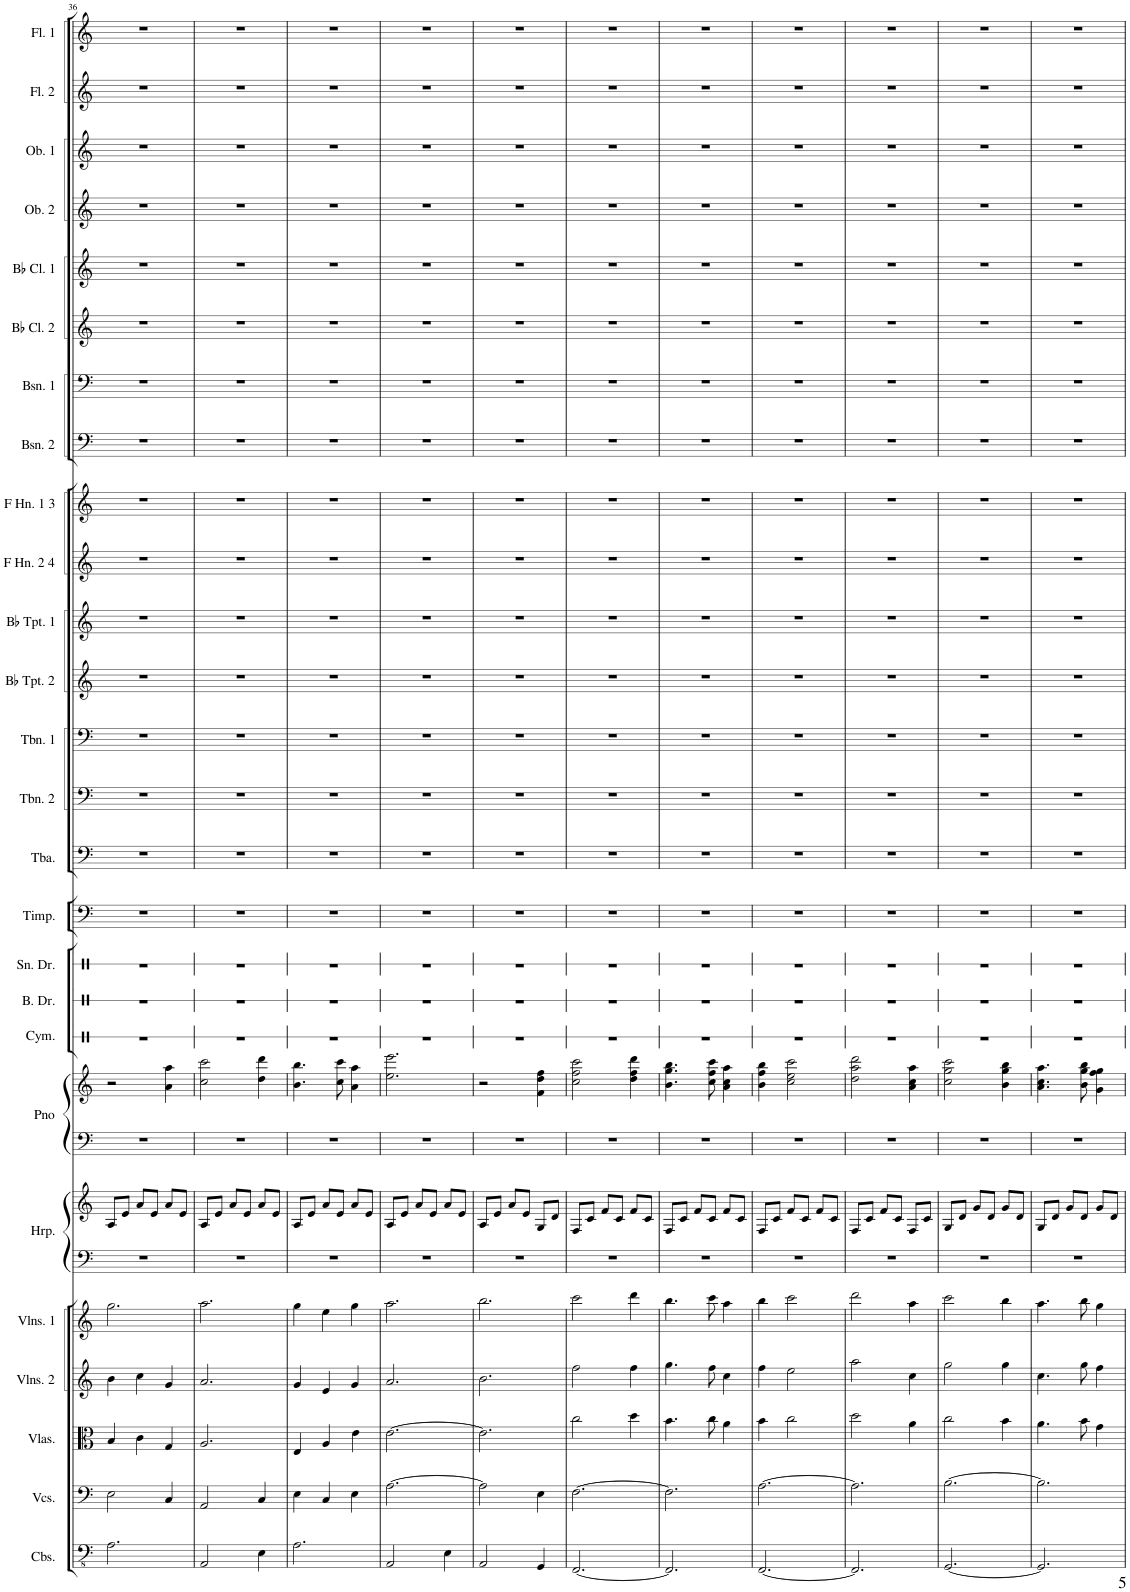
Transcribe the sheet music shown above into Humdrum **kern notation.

**kern	**kern	**kern	**kern	**kern	**kern	**kern	**kern	**kern	**kern	**kern	**kern	**kern	**kern	**kern	**kern	**kern	**kern	**kern	**kern	**kern	**kern	**kern	**kern	**kern	**kern	**kern	**kern
*part26	*part25	*part24	*part23	*part22	*part21	*part21	*part20	*part20	*part19	*part18	*part17	*part16	*part15	*part14	*part13	*part12	*part11	*part10	*part9	*part8	*part7	*part6	*part5	*part4	*part3	*part2	*part1
*staff28	*staff27	*staff26	*staff25	*staff24	*staff23	*staff22	*staff21	*staff20	*staff19	*staff18	*staff17	*staff16	*staff15	*staff14	*staff13	*staff12	*staff11	*staff10	*staff9	*staff8	*staff7	*staff6	*staff5	*staff4	*staff3	*staff2	*staff1
*I"Contrabasses	*I"Violoncellos	*I"Violas	*I"Violins 2	*I"Violins 1	*I"Harp	*	*I"Piano	*	*I"Cymbal	*I"Bass Drum	*I"Snare Drum	*I"Timpani	*I"Tuba	*I"Trombone 2	*I"Trombone 1	*I"Bb Trumpet 2	*I"Bb Trumpet 1	*I"F Horn 2 &amp; 4	*I"F Horn 1 &amp; 3	*I"Bassoon 2	*I"Bassoon 1	*I"Bb Clarinet 2	*I"Bb Clarinet 1	*I"Oboe 2	*I"Oboe 1	*I"Flute 2	*I"Flute 1
*I'Cbs.	*I'Vcs.	*I'Vlas.	*I'Vlns. 2	*I'Vlns. 1	*I'Hrp.	*	*I'Pno	*	*I'Cym.	*I'B. Dr.	*I'Sn. Dr.	*I'Timp.	*I'Tba.	*I'Tbn. 2	*I'Tbn. 1	*I'Bb Tpt. 2	*I'Bb Tpt. 1	*I'F Hn. 2 4	*I'F Hn. 1 3	*I'Bsn. 2	*I'Bsn. 1	*I'Bb Cl. 2	*I'Bb Cl. 1	*I'Ob. 2	*I'Ob. 1	*I'Fl. 2	*I'Fl. 1
!!LO:PB:g=z
*clefFv4	*clefF4	*clefC3	*clefG2	*clefG2	*clefF4	*clefG2	*clefF4	*clefG2	*clefX	*clefX	*clefX	*clefF4	*clefF4	*clefF4	*clefF4	*clefG2	*clefG2	*clefG2	*clefG2	*clefF4	*clefF4	*clefG2	*clefG2	*clefG2	*clefG2	*clefG2	*clefG2
*	*	*	*	*	*	*	*	*	*	*	*	*	*	*	*	*ITrd1c2	*ITrd1c2	*ITrd4c7	*ITrd4c7	*	*	*ITrd1c2	*ITrd1c2	*	*	*	*
*k[]	*k[]	*k[]	*k[]	*k[]	*k[]	*k[]	*k[]	*k[]	*k[]	*k[]	*k[]	*k[]	*k[]	*k[]	*k[]	*k[]	*k[]	*k[]	*k[]	*k[]	*k[]	*k[]	*k[]	*k[]	*k[]	*k[]	*k[]
*M3/4	*M3/4	*M3/4	*M3/4	*M3/4	*M3/4	*M3/4	*M3/4	*M3/4	*M3/4	*M3/4	*M3/4	*M3/4	*M3/4	*M3/4	*M3/4	*M3/4	*M3/4	*M3/4	*M3/4	*M3/4	*M3/4	*M3/4	*M3/4	*M3/4	*M3/4	*M3/4	*M3/4
=36	=36	=36	=36	=36	=36	=36	=36	=36	=36	=36	=36	=36	=36	=36	=36	=36	=36	=36	=36	=36	=36	=36	=36	=36	=36	=36	=36
2.AA\	2E\	4B/	4b\	2.gg\	2.r	8A/L	2.r	2r	2.r	2.r	2.r	2.r	2.r	2.r	2.r	2.r	2.r	2.r	2.r	2.r	2.r	2.r	2.r	2.r	2.r	2.r	2.r
.	.	.	.	.	.	8e/J	.	.	.	.	.	.	.	.	.	.	.	.	.	.	.	.	.	.	.	.	.
.	.	4c\	4cc\	.	.	8a/L	.	.	.	.	.	.	.	.	.	.	.	.	.	.	.	.	.	.	.	.	.
.	.	.	.	.	.	8e/J	.	.	.	.	.	.	.	.	.	.	.	.	.	.	.	.	.	.	.	.	.
.	4C/	4G/	4g/	.	.	8a/L	.	4a\ 4aa\	.	.	.	.	.	.	.	.	.	.	.	.	.	.	.	.	.	.	.
.	.	.	.	.	.	8e/J	.	.	.	.	.	.	.	.	.	.	.	.	.	.	.	.	.	.	.	.	.
=37	=37	=37	=37	=37	=37	=37	=37	=37	=37	=37	=37	=37	=37	=37	=37	=37	=37	=37	=37	=37	=37	=37	=37	=37	=37	=37	=37
2AAA/	2AA/	2.A/	2.a/	2.aa\	2.r	8A/L	2.r	2cc\ 2ccc\	2.r	2.r	2.r	2.r	2.r	2.r	2.r	2.r	2.r	2.r	2.r	2.r	2.r	2.r	2.r	2.r	2.r	2.r	2.r
.	.	.	.	.	.	8e/J	.	.	.	.	.	.	.	.	.	.	.	.	.	.	.	.	.	.	.	.	.
.	.	.	.	.	.	8a/L	.	.	.	.	.	.	.	.	.	.	.	.	.	.	.	.	.	.	.	.	.
.	.	.	.	.	.	8e/J	.	.	.	.	.	.	.	.	.	.	.	.	.	.	.	.	.	.	.	.	.
4EE\	4C/	.	.	.	.	8a/L	.	4dd\ 4ddd\	.	.	.	.	.	.	.	.	.	.	.	.	.	.	.	.	.	.	.
.	.	.	.	.	.	8e/J	.	.	.	.	.	.	.	.	.	.	.	.	.	.	.	.	.	.	.	.	.
=38	=38	=38	=38	=38	=38	=38	=38	=38	=38	=38	=38	=38	=38	=38	=38	=38	=38	=38	=38	=38	=38	=38	=38	=38	=38	=38	=38
2.AA\	4E\	4E/	4g/	4gg\	2.r	8A/L	2.r	4.b\ 4.bb\	2.r	2.r	2.r	2.r	2.r	2.r	2.r	2.r	2.r	2.r	2.r	2.r	2.r	2.r	2.r	2.r	2.r	2.r	2.r
.	.	.	.	.	.	8e/J	.	.	.	.	.	.	.	.	.	.	.	.	.	.	.	.	.	.	.	.	.
.	4C/	4A/	4e/	4ee\	.	8a/L	.	.	.	.	.	.	.	.	.	.	.	.	.	.	.	.	.	.	.	.	.
.	.	.	.	.	.	8e/J	.	8cc\ 8ccc\	.	.	.	.	.	.	.	.	.	.	.	.	.	.	.	.	.	.	.
.	4E\	4e\	4g/	4gg\	.	8a/L	.	4a\ 4aa\	.	.	.	.	.	.	.	.	.	.	.	.	.	.	.	.	.	.	.
.	.	.	.	.	.	8e/J	.	.	.	.	.	.	.	.	.	.	.	.	.	.	.	.	.	.	.	.	.
=39	=39	=39	=39	=39	=39	=39	=39	=39	=39	=39	=39	=39	=39	=39	=39	=39	=39	=39	=39	=39	=39	=39	=39	=39	=39	=39	=39
2AAA/	[2.A\	[2.e\	2.a/	2.aa\	2.r	8A/L	2.r	2.ee\ 2.eee\	2.r	2.r	2.r	2.r	2.r	2.r	2.r	2.r	2.r	2.r	2.r	2.r	2.r	2.r	2.r	2.r	2.r	2.r	2.r
.	.	.	.	.	.	8e/J	.	.	.	.	.	.	.	.	.	.	.	.	.	.	.	.	.	.	.	.	.
.	.	.	.	.	.	8a/L	.	.	.	.	.	.	.	.	.	.	.	.	.	.	.	.	.	.	.	.	.
.	.	.	.	.	.	8e/J	.	.	.	.	.	.	.	.	.	.	.	.	.	.	.	.	.	.	.	.	.
4EE\	.	.	.	.	.	8a/L	.	.	.	.	.	.	.	.	.	.	.	.	.	.	.	.	.	.	.	.	.
.	.	.	.	.	.	8e/J	.	.	.	.	.	.	.	.	.	.	.	.	.	.	.	.	.	.	.	.	.
=40	=40	=40	=40	=40	=40	=40	=40	=40	=40	=40	=40	=40	=40	=40	=40	=40	=40	=40	=40	=40	=40	=40	=40	=40	=40	=40	=40
2AAA/	2A\]	2.e\]	2.b\	2.bb\	2.r	8A/L	2.r	2r	2.r	2.r	2.r	2.r	2.r	2.r	2.r	2.r	2.r	2.r	2.r	2.r	2.r	2.r	2.r	2.r	2.r	2.r	2.r
.	.	.	.	.	.	8e/J	.	.	.	.	.	.	.	.	.	.	.	.	.	.	.	.	.	.	.	.	.
.	.	.	.	.	.	8a/L	.	.	.	.	.	.	.	.	.	.	.	.	.	.	.	.	.	.	.	.	.
.	.	.	.	.	.	8e/J	.	.	.	.	.	.	.	.	.	.	.	.	.	.	.	.	.	.	.	.	.
4GGG/	4E\	.	.	.	.	8G/L	.	4f\ 4dd\ 4ff\	.	.	.	.	.	.	.	.	.	.	.	.	.	.	.	.	.	.	.
.	.	.	.	.	.	8d/J	.	.	.	.	.	.	.	.	.	.	.	.	.	.	.	.	.	.	.	.	.
=41	=41	=41	=41	=41	=41	=41	=41	=41	=41	=41	=41	=41	=41	=41	=41	=41	=41	=41	=41	=41	=41	=41	=41	=41	=41	=41	=41
[2.FFF/	[2.F\	2cc\	2ff\	2ccc\	2.r	8F/L	2.r	2cc\ 2ff\ 2ccc\	2.r	2.r	2.r	2.r	2.r	2.r	2.r	2.r	2.r	2.r	2.r	2.r	2.r	2.r	2.r	2.r	2.r	2.r	2.r
.	.	.	.	.	.	8c/J	.	.	.	.	.	.	.	.	.	.	.	.	.	.	.	.	.	.	.	.	.
.	.	.	.	.	.	8f/L	.	.	.	.	.	.	.	.	.	.	.	.	.	.	.	.	.	.	.	.	.
.	.	.	.	.	.	8c/J	.	.	.	.	.	.	.	.	.	.	.	.	.	.	.	.	.	.	.	.	.
.	.	4dd\	4ff\	4ddd\	.	8f/L	.	4dd\ 4ff\ 4ddd\	.	.	.	.	.	.	.	.	.	.	.	.	.	.	.	.	.	.	.
.	.	.	.	.	.	8c/J	.	.	.	.	.	.	.	.	.	.	.	.	.	.	.	.	.	.	.	.	.
=42	=42	=42	=42	=42	=42	=42	=42	=42	=42	=42	=42	=42	=42	=42	=42	=42	=42	=42	=42	=42	=42	=42	=42	=42	=42	=42	=42
2.FFF/]	2.F\]	4.b\	4.gg\	4.bb\	2.r	8F/L	2.r	4.b\ 4.gg\ 4.bb\	2.r	2.r	2.r	2.r	2.r	2.r	2.r	2.r	2.r	2.r	2.r	2.r	2.r	2.r	2.r	2.r	2.r	2.r	2.r
.	.	.	.	.	.	8c/J	.	.	.	.	.	.	.	.	.	.	.	.	.	.	.	.	.	.	.	.	.
.	.	.	.	.	.	8f/L	.	.	.	.	.	.	.	.	.	.	.	.	.	.	.	.	.	.	.	.	.
.	.	8cc\	8ff\	8ccc\	.	8c/J	.	8cc\ 8ff\ 8ccc\	.	.	.	.	.	.	.	.	.	.	.	.	.	.	.	.	.	.	.
.	.	4a\	4cc\	4aa\	.	8f/L	.	4a\ 4cc\ 4aa\	.	.	.	.	.	.	.	.	.	.	.	.	.	.	.	.	.	.	.
.	.	.	.	.	.	8c/J	.	.	.	.	.	.	.	.	.	.	.	.	.	.	.	.	.	.	.	.	.
=43	=43	=43	=43	=43	=43	=43	=43	=43	=43	=43	=43	=43	=43	=43	=43	=43	=43	=43	=43	=43	=43	=43	=43	=43	=43	=43	=43
[2.FFF/	[2.A\	4b\	4ff\	4bb\	2.r	8F/L	2.r	4b\ 4ff\ 4bb\	2.r	2.r	2.r	2.r	2.r	2.r	2.r	2.r	2.r	2.r	2.r	2.r	2.r	2.r	2.r	2.r	2.r	2.r	2.r
.	.	.	.	.	.	8c/J	.	.	.	.	.	.	.	.	.	.	.	.	.	.	.	.	.	.	.	.	.
.	.	2cc\	2ee\	2ccc\	.	8f/L	.	2cc\ 2ee\ 2ccc\	.	.	.	.	.	.	.	.	.	.	.	.	.	.	.	.	.	.	.
.	.	.	.	.	.	8c/J	.	.	.	.	.	.	.	.	.	.	.	.	.	.	.	.	.	.	.	.	.
.	.	.	.	.	.	8f/L	.	.	.	.	.	.	.	.	.	.	.	.	.	.	.	.	.	.	.	.	.
.	.	.	.	.	.	8c/J	.	.	.	.	.	.	.	.	.	.	.	.	.	.	.	.	.	.	.	.	.
=44	=44	=44	=44	=44	=44	=44	=44	=44	=44	=44	=44	=44	=44	=44	=44	=44	=44	=44	=44	=44	=44	=44	=44	=44	=44	=44	=44
2.FFF/]	2.A\]	2dd\	2aa\	2ddd\	2.r	8F/L	2.r	2dd\ 2aa\ 2ddd\	2.r	2.r	2.r	2.r	2.r	2.r	2.r	2.r	2.r	2.r	2.r	2.r	2.r	2.r	2.r	2.r	2.r	2.r	2.r
.	.	.	.	.	.	8c/J	.	.	.	.	.	.	.	.	.	.	.	.	.	.	.	.	.	.	.	.	.
.	.	.	.	.	.	8f/L	.	.	.	.	.	.	.	.	.	.	.	.	.	.	.	.	.	.	.	.	.
.	.	.	.	.	.	8c/J	.	.	.	.	.	.	.	.	.	.	.	.	.	.	.	.	.	.	.	.	.
.	.	4a\	4cc\	4aa\	.	8F/L	.	4a\ 4cc\ 4aa\	.	.	.	.	.	.	.	.	.	.	.	.	.	.	.	.	.	.	.
.	.	.	.	.	.	8c/J	.	.	.	.	.	.	.	.	.	.	.	.	.	.	.	.	.	.	.	.	.
=45	=45	=45	=45	=45	=45	=45	=45	=45	=45	=45	=45	=45	=45	=45	=45	=45	=45	=45	=45	=45	=45	=45	=45	=45	=45	=45	=45
[2.GGG/	[2.B\	2cc\	2gg\	2ccc\	2.r	8G/L	2.r	2cc\ 2gg\ 2ccc\	2.r	2.r	2.r	2.r	2.r	2.r	2.r	2.r	2.r	2.r	2.r	2.r	2.r	2.r	2.r	2.r	2.r	2.r	2.r
.	.	.	.	.	.	8d/J	.	.	.	.	.	.	.	.	.	.	.	.	.	.	.	.	.	.	.	.	.
.	.	.	.	.	.	8g/L	.	.	.	.	.	.	.	.	.	.	.	.	.	.	.	.	.	.	.	.	.
.	.	.	.	.	.	8d/J	.	.	.	.	.	.	.	.	.	.	.	.	.	.	.	.	.	.	.	.	.
.	.	4b\	4gg\	4bb\	.	8g/L	.	4b\ 4gg\ 4bb\	.	.	.	.	.	.	.	.	.	.	.	.	.	.	.	.	.	.	.
.	.	.	.	.	.	8d/J	.	.	.	.	.	.	.	.	.	.	.	.	.	.	.	.	.	.	.	.	.
=46	=46	=46	=46	=46	=46	=46	=46	=46	=46	=46	=46	=46	=46	=46	=46	=46	=46	=46	=46	=46	=46	=46	=46	=46	=46	=46	=46
2.GGG/]	2.B\]	4.a\	4.cc\	4.aa\	2.r	8G/L	2.r	4.a\ 4.cc\ 4.aa\	2.r	2.r	2.r	2.r	2.r	2.r	2.r	2.r	2.r	2.r	2.r	2.r	2.r	2.r	2.r	2.r	2.r	2.r	2.r
.	.	.	.	.	.	8d/J	.	.	.	.	.	.	.	.	.	.	.	.	.	.	.	.	.	.	.	.	.
.	.	.	.	.	.	8g/L	.	.	.	.	.	.	.	.	.	.	.	.	.	.	.	.	.	.	.	.	.
.	.	8b\	8gg\	8bb\	.	8d/J	.	8b\ 8gg\ 8bb\	.	.	.	.	.	.	.	.	.	.	.	.	.	.	.	.	.	.	.
.	.	4g\	4ff\	4gg\	.	8g/L	.	4g\ 4ff\ 4gg\	.	.	.	.	.	.	.	.	.	.	.	.	.	.	.	.	.	.	.
.	.	.	.	.	.	8d/J	.	.	.	.	.	.	.	.	.	.	.	.	.	.	.	.	.	.	.	.	.
=	=	=	=	=	=	=	=	=	=	=	=	=	=	=	=	=	=	=	=	=	=	=	=	=	=	=	=
*-	*-	*-	*-	*-	*-	*-	*-	*-	*-	*-	*-	*-	*-	*-	*-	*-	*-	*-	*-	*-	*-	*-	*-	*-	*-	*-	*-
